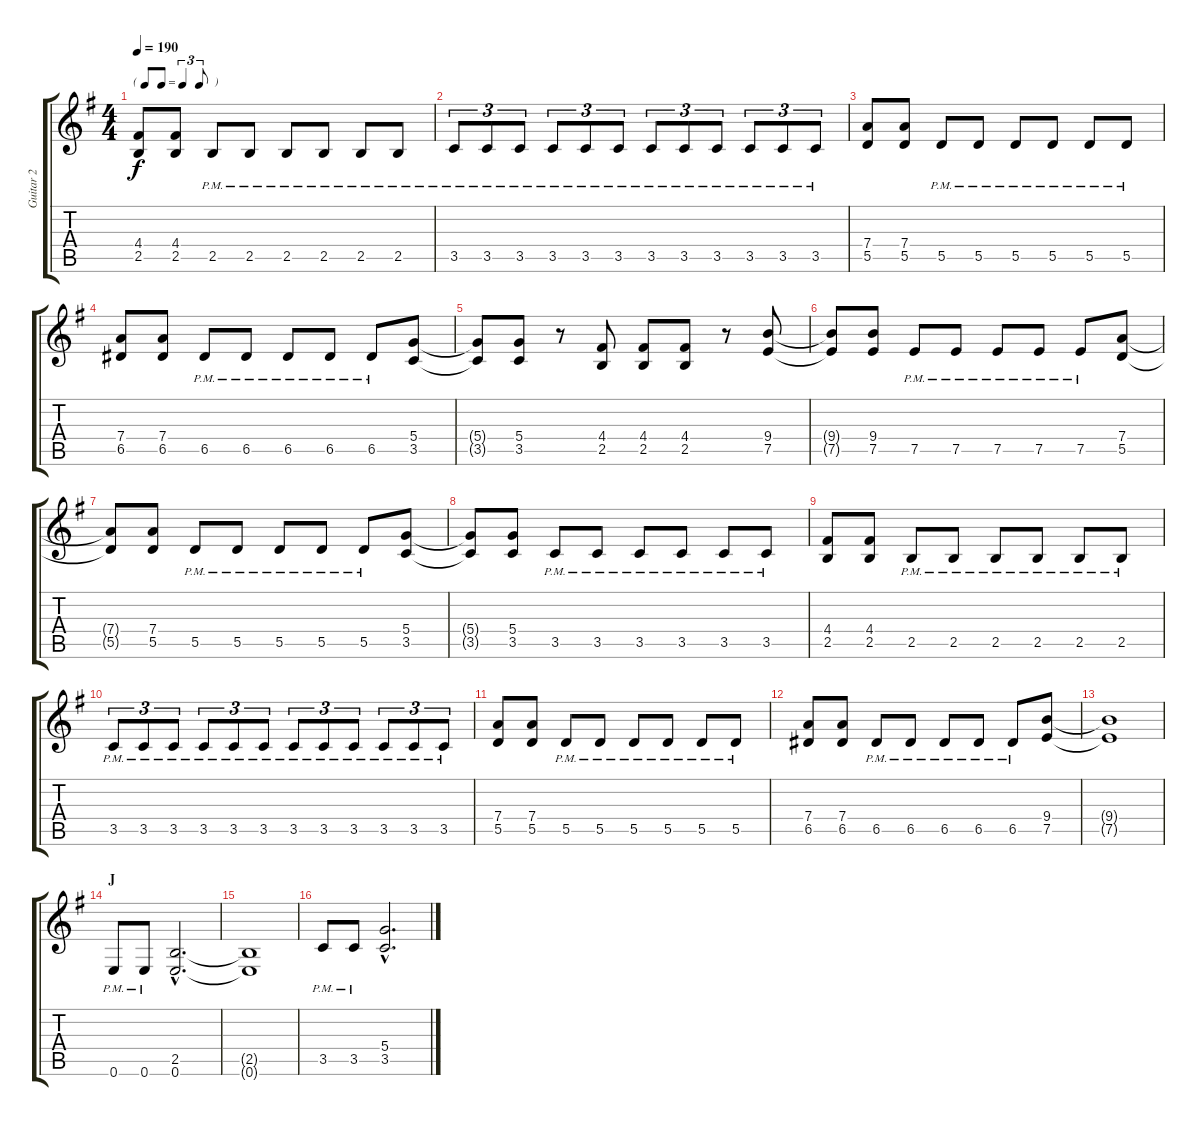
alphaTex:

\track ("Guitar 2" "Guitar 2") {instrument distortionguitar}
\staff {score tabs}
\tuning (E4 B3 G3 D3 A2 E2) {hide}
\ts (4 4)
\tf triplet8th
\tempo 190
\clef g2
\ks g
(4.4 2.5).8{dy f} (4.4 2.5).8 2.5{pm}.8 2.5{pm}.8 2.5{pm}.8 2.5{pm}.8 2.5{pm}.8 2.5{pm}.8 |
3.5{pm}.8{tu (3 2)} 3.5{pm}.8{tu (3 2)} 3.5{pm}.8{tu (3 2)} 3.5{pm}.8{tu (3 2)} 3.5{pm}.8{tu (3 2)} 3.5{pm}.8{tu (3 2)} 3.5{pm}.8{tu (3 2)} 3.5{pm}.8{tu (3 2)} 3.5{pm}.8{tu (3 2)} 3.5{pm}.8{tu (3 2)} 3.5{pm}.8{tu (3 2)} 3.5{pm}.8{tu (3 2)} |
(7.4 5.5).8 (7.4 5.5).8 5.5{pm}.8 5.5{pm}.8 5.5{pm}.8 5.5{pm}.8 5.5{pm}.8 5.5{pm}.8 |
(7.4 6.5).8 (7.4 6.5).8 6.5{pm}.8 6.5{pm}.8 6.5{pm}.8 6.5{pm}.8 6.5{pm}.8 (5.4 3.5).8 |
(5.4{t} 3.5{t}).8 (5.4 3.5).8 r.8 (4.4 2.5).8 (4.4 2.5).8 (4.4 2.5).8 r.8 (9.4 7.5).8 |
(9.4{t} 7.5{t}).8 (9.4 7.5).8 7.5{pm}.8 7.5{pm}.8 7.5{pm}.8 7.5{pm}.8 7.5{pm}.8 (7.4 5.5).8 |
(7.4{t} 5.5{t}).8 (7.4 5.5).8 5.5{pm}.8 5.5{pm}.8 5.5{pm}.8 5.5{pm}.8 5.5{pm}.8 (5.4 3.5).8 |
(5.4{t} 3.5{t}).8 (5.4 3.5).8 3.5{pm}.8 3.5{pm}.8 3.5{pm}.8 3.5{pm}.8 3.5{pm}.8 3.5{pm}.8 |
(4.4 2.5).8 (4.4 2.5).8 2.5{pm}.8 2.5{pm}.8 2.5{pm}.8 2.5{pm}.8 2.5{pm}.8 2.5{pm}.8 |
3.5{pm}.8{tu (3 2)} 3.5{pm}.8{tu (3 2)} 3.5{pm}.8{tu (3 2)} 3.5{pm}.8{tu (3 2)} 3.5{pm}.8{tu (3 2)} 3.5{pm}.8{tu (3 2)} 3.5{pm}.8{tu (3 2)} 3.5{pm}.8{tu (3 2)} 3.5{pm}.8{tu (3 2)} 3.5{pm}.8{tu (3 2)} 3.5{pm}.8{tu (3 2)} 3.5{pm}.8{tu (3 2)} |
(7.4 5.5).8 (7.4 5.5).8 5.5{pm}.8 5.5{pm}.8 5.5{pm}.8 5.5{pm}.8 5.5{pm}.8 5.5{pm}.8 |
(7.4 6.5).8 (7.4 6.5).8 6.5{pm}.8 6.5{pm}.8 6.5{pm}.8 6.5{pm}.8 6.5{pm}.8 (9.4 7.5).8 |
(9.4{t} 7.5{t}).1 |
\section ("" "J")
0.6{pm}.8 0.6{pm}.8 (2.5{hac} 0.6{hac}).2{d} |
(2.5{t} 0.6{t}).1 |
3.5{pm}.8 3.5{pm}.8 (5.4{hac} 3.5{hac}).2{d}
